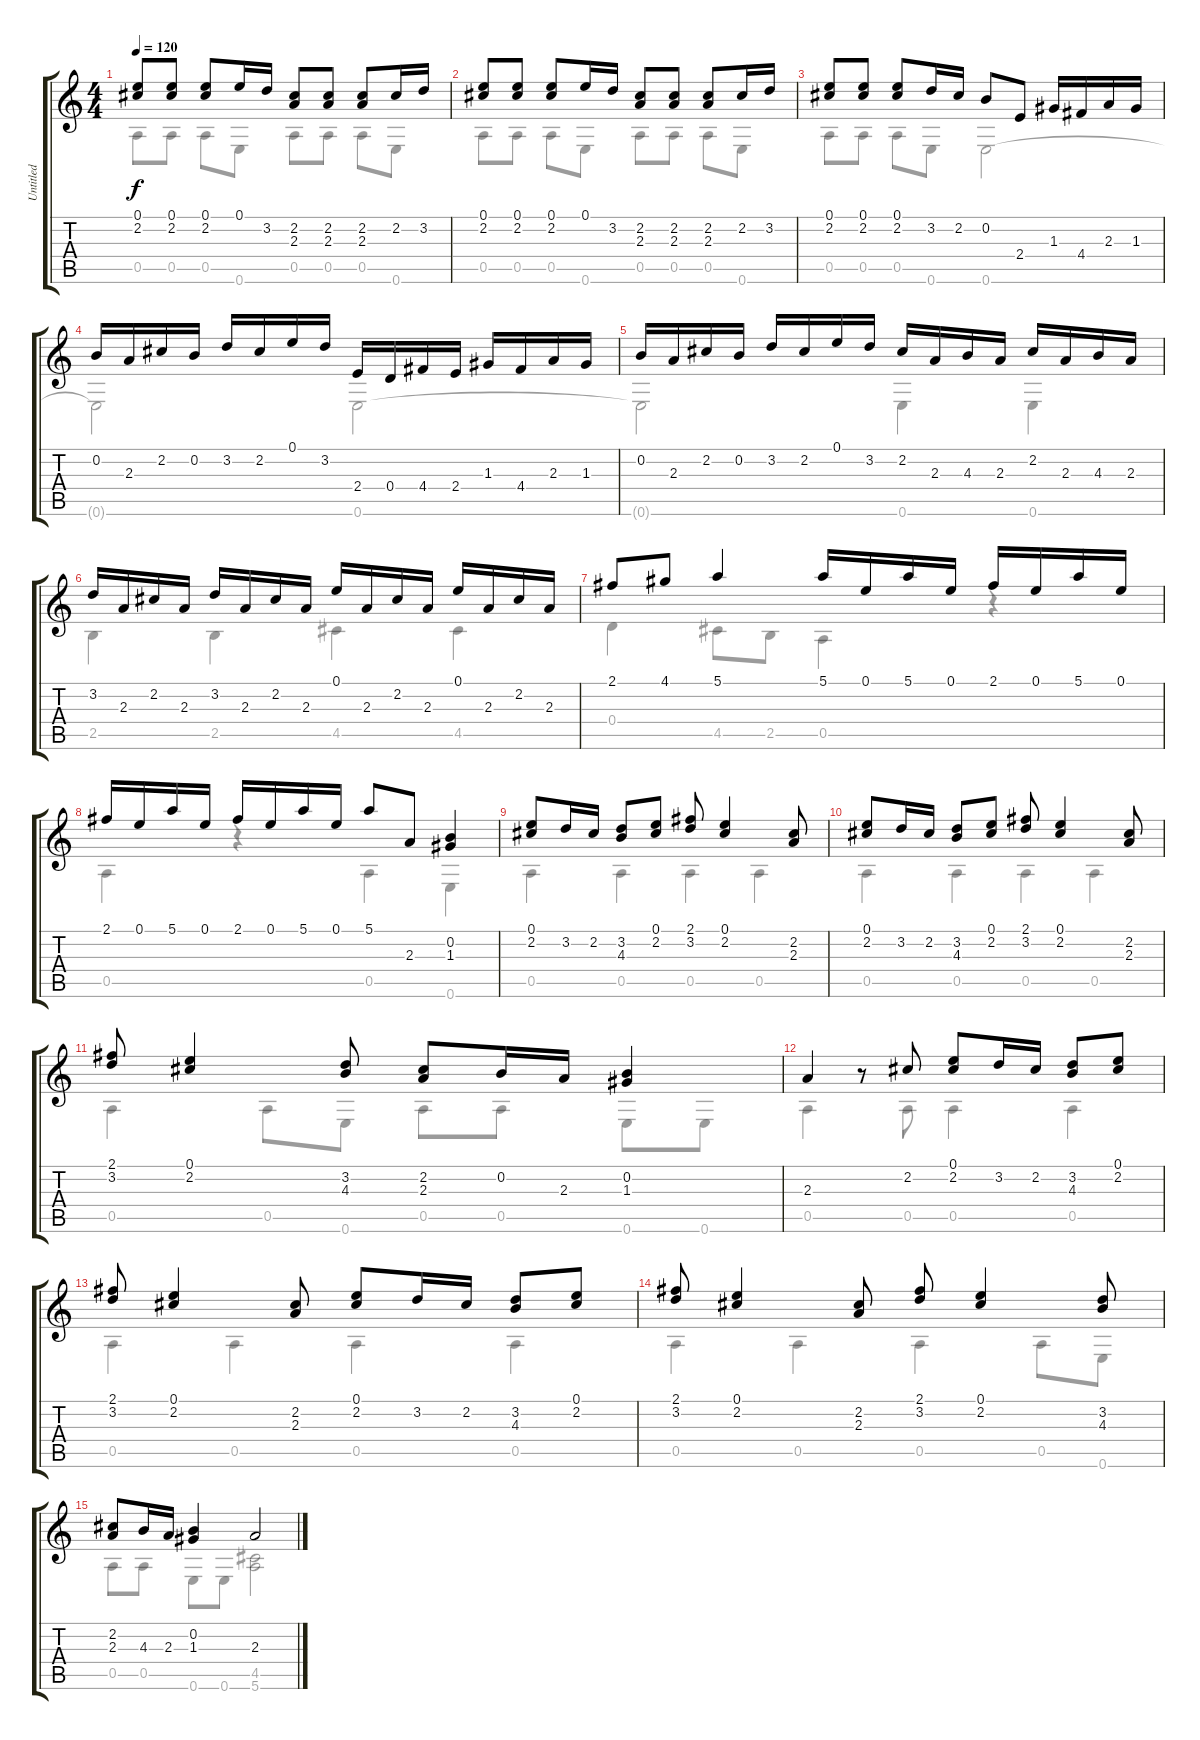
\track ("Untitled" "Untitled") {instrument acousticguitarnylon}
\staff {score tabs}
\tuning (E4 B3 G3 D3 A2 E2) {hide}
\voice
\ts (4 4)
\tempo 120
\clef g2
\ks c
(0.1 2.2).8{dy f} (0.1 2.2).8 (0.1 2.2).8 0.1.16 3.2.16 (2.2 2.3).8 (2.2 2.3).8 (2.2 2.3).8 2.2.16 3.2.16 |
(0.1 2.2).8 (0.1 2.2).8 (0.1 2.2).8 0.1.16 3.2.16 (2.2 2.3).8 (2.2 2.3).8 (2.2 2.3).8 2.2.16 3.2.16 |
(0.1 2.2).8 (0.1 2.2).8 (0.1 2.2).8 3.2.16 2.2.16 0.2.8 2.4.8 1.3.16 4.4.16 2.3.16 1.3.16 |
0.2.16 2.3.16 2.2.16 0.2.16 3.2.16 2.2.16 0.1.16 3.2.16 2.4.16 0.4.16 4.4.16 2.4.16 1.3.16 4.4.16 2.3.16 1.3.16 |
0.2.16 2.3.16 2.2.16 0.2.16 3.2.16 2.2.16 0.1.16 3.2.16 2.2.16 2.3.16 4.3.16 2.3.16 2.2.16 2.3.16 4.3.16 2.3.16 |
3.2.16 2.3.16 2.2.16 2.3.16 3.2.16 2.3.16 2.2.16 2.3.16 0.1.16 2.3.16 2.2.16 2.3.16 0.1.16 2.3.16 2.2.16 2.3.16 |
2.1.8 4.1.8 5.1.4 5.1.16 0.1.16 5.1.16 0.1.16 2.1.16 0.1.16 5.1.16 0.1.16 |
2.1.16 0.1.16 5.1.16 0.1.16 2.1.16 0.1.16 5.1.16 0.1.16 5.1.8 2.3.8 (0.2 1.3).4 |
(0.1 2.2).8 3.2.16 2.2.16 (3.2 4.3).8 (0.1 2.2).8 (2.1 3.2).8 (0.1 2.2).4 (2.2 2.3).8 |
(0.1 2.2).8 3.2.16 2.2.16 (3.2 4.3).8 (0.1 2.2).8 (2.1 3.2).8 (0.1 2.2).4 (2.2 2.3).8 |
(2.1 3.2).8 (0.1 2.2).4 (3.2 4.3).8 (2.2 2.3).8 0.2.16 2.3.16 (0.2 1.3).4 |
2.3.4 r.8 2.2.8 (0.1 2.2).8 3.2.16 2.2.16 (3.2 4.3).8 (0.1 2.2).8 |
(2.1 3.2).8 (0.1 2.2).4 (2.2 2.3).8 (0.1 2.2).8 3.2.16 2.2.16 (3.2 4.3).8 (0.1 2.2).8 |
(2.1 3.2).8 (0.1 2.2).4 (2.2 2.3).8 (2.1 3.2).8 (0.1 2.2).4 (3.2 4.3).8 |
(2.2 2.3).8 4.3.16 2.3.16 (0.2 1.3).4 2.3.2
\voice
\clef g2
\ottava regular
\simile none
\ks c
0.5.8{dy f} 0.5.8 0.5.8 0.6.8 0.5.8 0.5.8 0.5.8 0.6.8 |
0.5.8 0.5.8 0.5.8 0.6.8 0.5.8 0.5.8 0.5.8 0.6.8 |
0.5.8 0.5.8 0.5.8 0.6.8 0.6.2 |
0.6{t}.2 0.6.2 |
0.6{t}.2 0.6.4 0.6.4 |
2.5.4 2.5.4 4.5.4 4.5.4 |
0.4.4 4.5.8 2.5.8 0.5.4 r.4 |
0.5.4 r.4 0.5.4 0.6.4 |
0.5.4 0.5.4 0.5.4 0.5.4 |
0.5.4 0.5.4 0.5.4 0.5.4 |
0.5.4 0.5.8 0.6.8 0.5.8 0.5.8 0.6.8 0.6.8 |
0.5.4 r.8 0.5.8 0.5.4 0.5.4 |
0.5.4 0.5.4 0.5.4 0.5.4 |
0.5.4 0.5.4 0.5.4 0.5.8 0.6.8 |
0.5.8 0.5.8 0.6.8 0.6.8 (4.5 5.6).2
